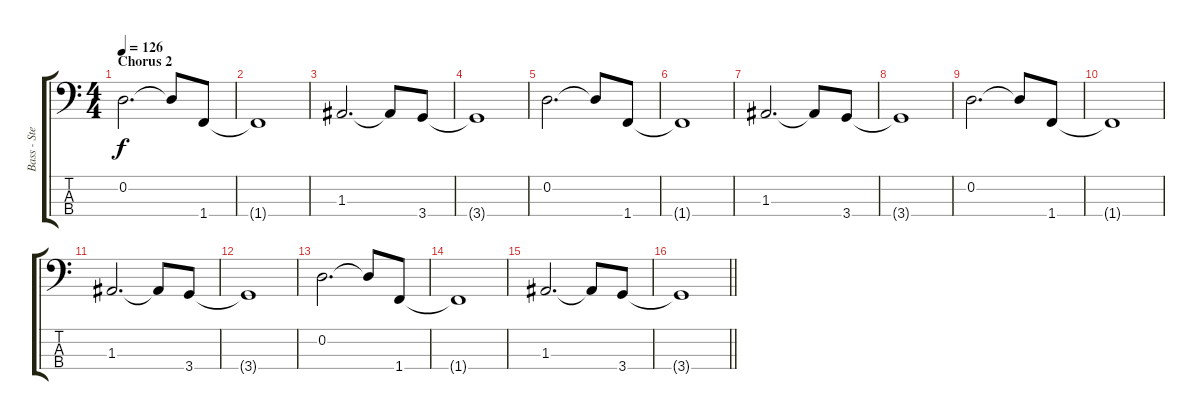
\track ("Bass - Stefanos" "Bass - Ste") {instrument electricbassfinger}
\staff {score tabs}
\tuning (G2 D2 A1 E1) {hide}
\ts (4 4)
\section ("" "Chorus 2")
\tempo 126
\clef f4
\ks c
0.2.2{d dy f} 0.2{t}.8 1.4.8 |
1.4{t}.1 |
1.3.2{d} 1.3{t}.8 3.4.8 |
3.4{t}.1 |
0.2.2{d} 0.2{t}.8 1.4.8 |
1.4{t}.1 |
1.3.2{d} 1.3{t}.8 3.4.8 |
3.4{t}.1 |
0.2.2{d} 0.2{t}.8 1.4.8 |
1.4{t}.1 |
1.3.2{d} 1.3{t}.8 3.4.8 |
3.4{t}.1 |
0.2.2{d} 0.2{t}.8 1.4.8 |
1.4{t}.1 |
1.3.2{d} 1.3{t}.8 3.4.8 |
\barLineRight lightlight
3.4{t}.1
